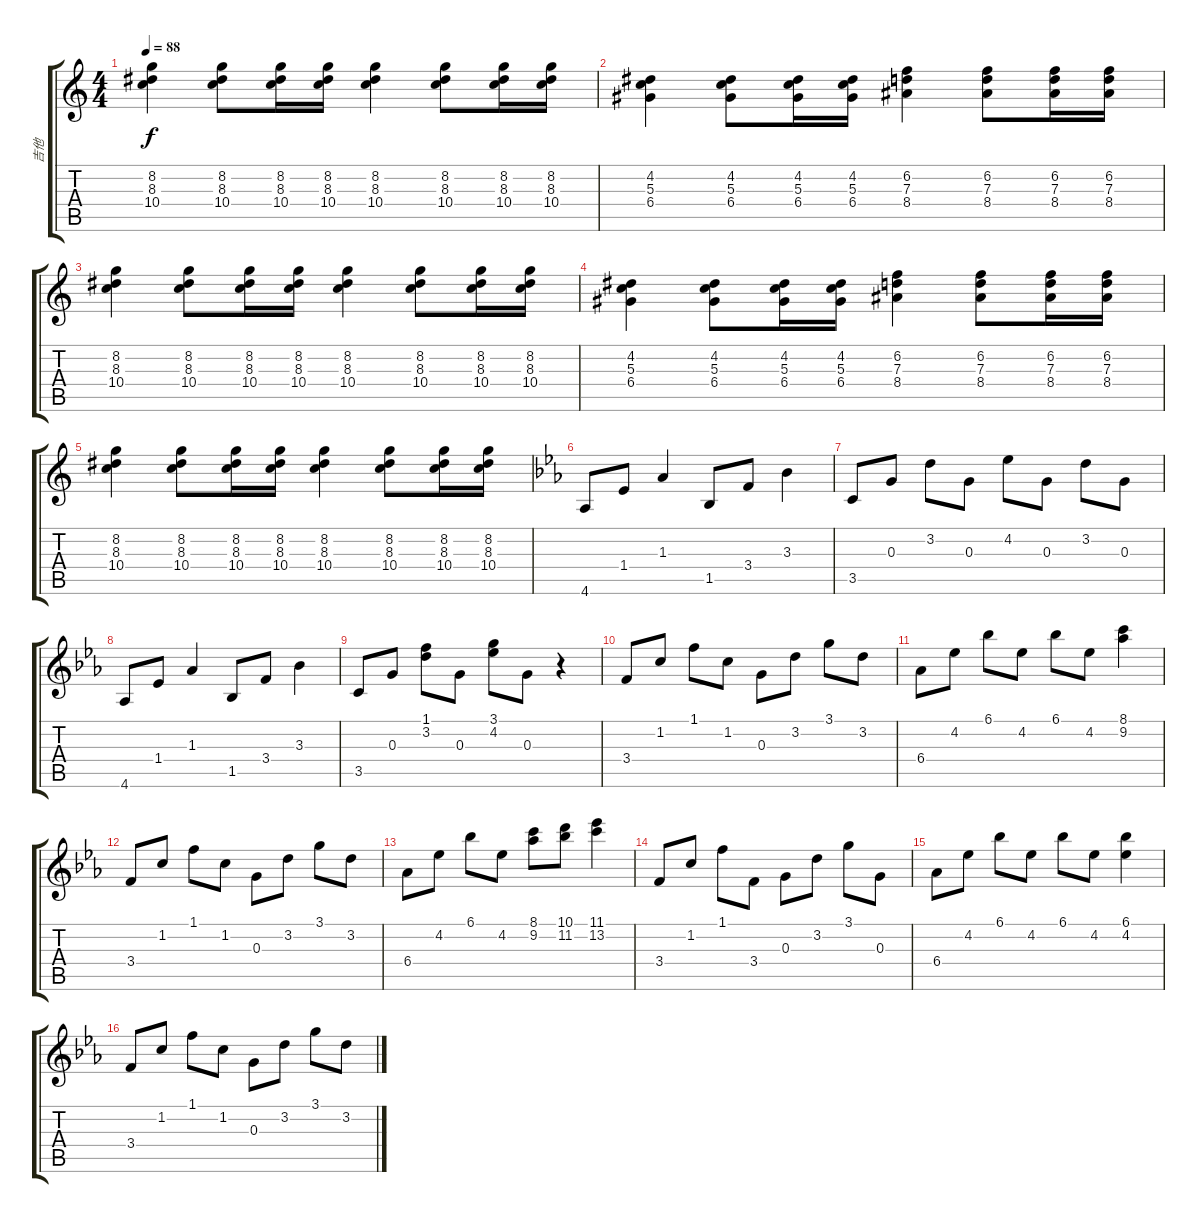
\track ("吉他" "吉他") {instrument acousticguitarsteel}
\staff {score tabs}
\tuning (E4 B3 G3 D3 A2 E2) {hide}
\ts (4 4)
\tempo 88
\clef g2
\ks c
(8.2 8.3 10.4).4{dy f} (8.2 8.3 10.4).8 (8.2 8.3 10.4).16 (8.2 8.3 10.4).16 (8.2 8.3 10.4).4 (8.2 8.3 10.4).8 (8.2 8.3 10.4).16 (8.2 8.3 10.4).16 |
(4.2 5.3 6.4).4 (4.2 5.3 6.4).8 (4.2 5.3 6.4).16 (4.2 5.3 6.4).16 (6.2 7.3 8.4).4 (6.2 7.3 8.4).8 (6.2 7.3 8.4).16 (6.2 7.3 8.4).16 |
(8.2 8.3 10.4).4 (8.2 8.3 10.4).8 (8.2 8.3 10.4).16 (8.2 8.3 10.4).16 (8.2 8.3 10.4).4 (8.2 8.3 10.4).8 (8.2 8.3 10.4).16 (8.2 8.3 10.4).16 |
(4.2 5.3 6.4).4 (4.2 5.3 6.4).8 (4.2 5.3 6.4).16 (4.2 5.3 6.4).16 (6.2 7.3 8.4).4 (6.2 7.3 8.4).8 (6.2 7.3 8.4).16 (6.2 7.3 8.4).16 |
(8.2 8.3 10.4).4 (8.2 8.3 10.4).8 (8.2 8.3 10.4).16 (8.2 8.3 10.4).16 (8.2 8.3 10.4).4 (8.2 8.3 10.4).8 (8.2 8.3 10.4).16 (8.2 8.3 10.4).16 |
\ks eb
4.6.8 1.4.8 1.3.4 1.5.8 3.4.8 3.3.4 |
3.5.8 0.3.8 3.2.8 0.3.8 4.2.8 0.3.8 3.2.8 0.3.8 |
4.6.8 1.4.8 1.3.4 1.5.8 3.4.8 3.3.4 |
3.5.8 0.3.8 (1.1 3.2).8 0.3.8 (3.1 4.2).8 0.3.8 r.4 |
3.4.8 1.2.8 1.1.8 1.2.8 0.3.8 3.2.8 3.1.8 3.2.8 |
6.4.8 4.2.8 6.1.8 4.2.8 6.1.8 4.2.8 (8.1 9.2).4 |
3.4.8 1.2.8 1.1.8 1.2.8 0.3.8 3.2.8 3.1.8 3.2.8 |
6.4.8 4.2.8 6.1.8 4.2.8 (8.1 9.2).8 (10.1 11.2).8 (11.1 13.2).4 |
3.4.8 1.2.8 1.1.8 3.4.8 0.3.8 3.2.8 3.1.8 0.3.8 |
6.4.8 4.2.8 6.1.8 4.2.8 6.1.8 4.2.8 (6.1 4.2).4 |
3.4.8 1.2.8 1.1.8 1.2.8 0.3.8 3.2.8 3.1.8 3.2.8
